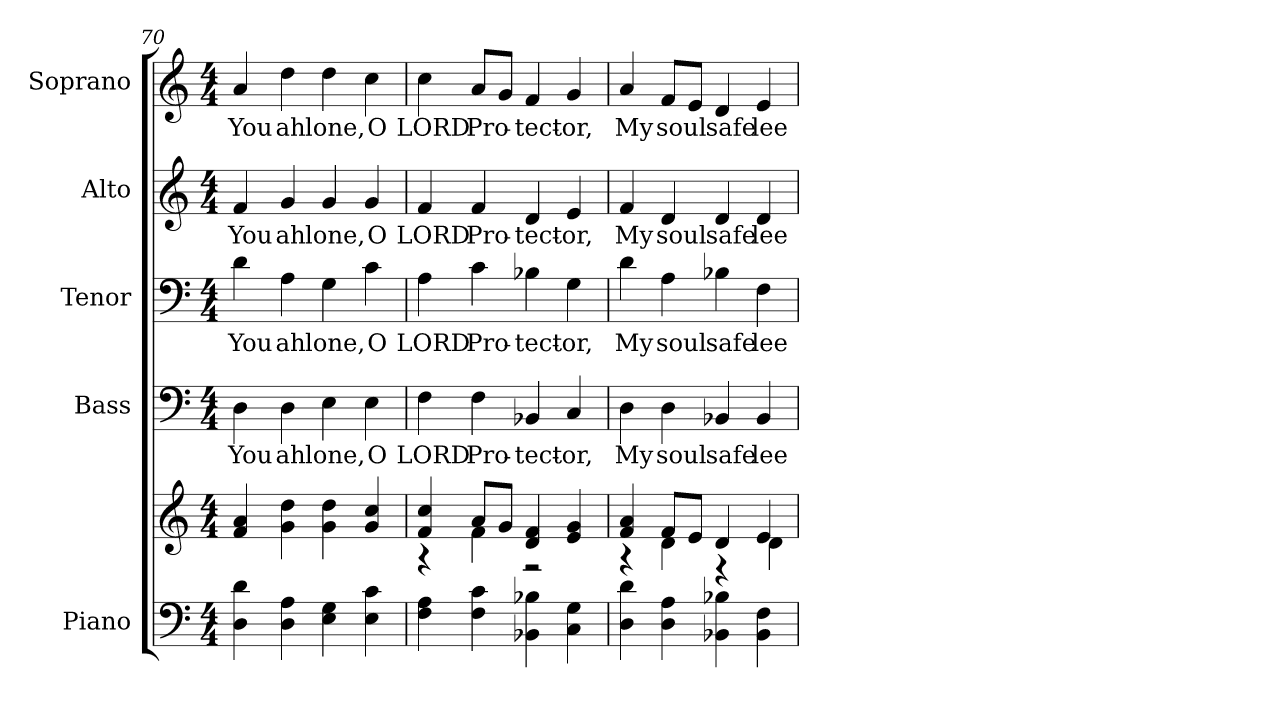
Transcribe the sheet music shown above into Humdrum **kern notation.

**kern	**kern	**kern	**text	**kern	**text	**kern	**text	**kern	**text
*part5	*part5	*part4	*part4	*part3	*part3	*part2	*part2	*part1	*part1
*staff6	*staff5	*staff4	*staff4	*staff3	*staff3	*staff2	*staff2	*staff1	*staff1
*I"Piano	*	*I"Bass	*	*I"Tenor	*	*I"Alto	*	*I"Soprano	*
*I'Pno.	*	*I'B.	*	*	*	*I'A.	*	*I'S.	*
*clefF4	*clefG2	*clefF4	*	*clefF4	*	*clefG2	*	*clefG2	*
*k[]	*k[]	*k[]	*	*k[]	*	*k[]	*	*k[]	*
*C:	*C:	*C:	*	*C:	*	*C:	*	*C:	*
*M4/4	*M4/4	*M4/4	*	*M4/4	*	*M4/4	*	*M4/4	*
=70	=70	=70	=70	=70	=70	=70	=70	=70	=70
!	!	!	!LO:LY:b:color=#000000	!	!	!	!	!	!
!	!	!	!	!	!LO:LY:b:color=#000000	!	!	!	!
!	!	!	!	!	!	!	!LO:LY:b:color=#000000	!	!
!	!	!	!	!	!	!	!	!	!LO:LY:b:color=#000000
4Di\ 4di	4fi/ 4ai	4Di\	You	4di\	You	4fi/	You	4ai/	You
!	!	!	!LO:LY:b:color=#000000	!	!	!	!	!	!
!	!	!	!	!	!LO:LY:b:color=#000000	!	!	!	!
!	!	!	!	!	!	!	!LO:LY:b:color=#000000	!	!
!	!	!	!	!	!	!	!	!	!LO:LY:b:color=#000000
4Di\ 4Ai	4gi\ 4ddi	4Di\	ah	4Ai\	ah	4gi/	ah	4ddi\	ah
!	!	!	!LO:LY:b:color=#000000	!	!	!	!	!	!
!	!	!	!	!	!LO:LY:b:color=#000000	!	!	!	!
!	!	!	!	!	!	!	!LO:LY:b:color=#000000	!	!
!	!	!	!	!	!	!	!	!	!LO:LY:b:color=#000000
4Ei\ 4Gi	4gi\ 4ddi	4Ei\	lone,	4Gi\	lone,	4gi/	lone,	4ddi\	lone,
!	!	!	!LO:LY:b:color=#000000	!	!	!	!	!	!
!	!	!	!	!	!LO:LY:b:color=#000000	!	!	!	!
!	!	!	!	!	!	!	!LO:LY:b:color=#000000	!	!
!	!	!	!	!	!	!	!	!	!LO:LY:b:color=#000000
4Ei\ 4ci	4gi/ 4cci	4Ei\	O	4ci\	O	4gi/	O	4cci\	O
=71	=71	=71	=71	=71	=71	=71	=71	=71	=71
*	*^	*	*	*	*	*	*	*	*
!	!	!	!	!LO:LY:b:color=#000000	!	!	!	!	!	!
!	!	!	!	!	!	!LO:LY:b:color=#000000	!	!	!	!
!	!	!	!	!	!	!	!	!LO:LY:b:color=#000000	!	!
!	!	!	!	!	!	!	!	!	!	!LO:LY:b:color=#000000
4Fi\ 4Ai	4fi/ 4cci	4r	4Fi\	LORD	4Ai\	LORD	4fi/	LORD	4cci\	LORD
!	!	!	!	!LO:LY:b:color=#000000	!	!	!	!	!	!
!	!	!	!	!	!	!LO:LY:b:color=#000000	!	!	!	!
!	!	!	!	!	!	!	!	!LO:LY:b:color=#000000	!	!
!	!	!	!	!	!	!	!	!	!	!LO:LY:b:color=#000000
4Fi\ 4ci	8ai/L	4fi\	4Fi\	Pro-	4ci\	Pro-	4fi/	Pro-	8ai/L	Pro-
.	8gi/J	.	.	.	.	.	.	.	8gi/J	.
!	!	!	!	!LO:LY:b:color=#000000	!	!	!	!	!	!
!	!	!	!	!	!	!LO:LY:b:color=#000000	!	!	!	!
!	!	!	!	!	!	!	!	!LO:LY:b:color=#000000	!	!
!	!	!	!	!	!	!	!	!	!	!LO:LY:b:color=#000000
4BB-Xi\ 4B-Xi	4di/ 4fi	2r	4BB-Xi/	-tect-	4B-Xi\	-tect-	4di/	-tect-	4fi/	-tect-
!	!	!	!	!LO:LY:b:color=#000000	!	!	!	!	!	!
!	!	!	!	!	!	!LO:LY:b:color=#000000	!	!	!	!
!	!	!	!	!	!	!	!	!LO:LY:b:color=#000000	!	!
!	!	!	!	!	!	!	!	!	!	!LO:LY:b:color=#000000
4Ci\ 4Gi	4ei/ 4gi	.	4Ci/	-or,	4Gi\	-or,	4ei/	-or,	4gi/	-or,
!!LO:PB:g=z
=72	=72	=72	=72	=72	=72	=72	=72	=72	=72	=72
!	!	!	!	!LO:LY:b:color=#000000	!	!	!	!	!	!
!	!	!	!	!	!	!LO:LY:b:color=#000000	!	!	!	!
!	!	!	!	!	!	!	!	!LO:LY:b:color=#000000	!	!
!	!	!	!	!	!	!	!	!	!	!LO:LY:b:color=#000000
4Di\ 4di	4fi/ 4ai	4r	4Di\	My	4di\	My	4fi/	My	4ai/	My
!	!	!	!	!LO:LY:b:color=#000000	!	!	!	!	!	!
!	!	!	!	!	!	!LO:LY:b:color=#000000	!	!	!	!
!	!	!	!	!	!	!	!	!LO:LY:b:color=#000000	!	!
!	!	!	!	!	!	!	!	!	!	!LO:LY:b:color=#000000
4Di\ 4Ai	8fi/L	4di\	4Di\	soul	4Ai\	soul	4di/	soul	8fi/L	soul
.	8ei/J	.	.	.	.	.	.	.	8ei/J	.
!	!	!	!	!LO:LY:b:color=#000000	!	!	!	!	!	!
!	!	!	!	!	!	!LO:LY:b:color=#000000	!	!	!	!
!	!	!	!	!	!	!	!	!LO:LY:b:color=#000000	!	!
!	!	!	!	!	!	!	!	!	!	!LO:LY:b:color=#000000
4BB-Xi\ 4B-Xi	4di/	4r	4BB-Xi/	safe	4B-Xi\	safe	4di/	safe	4di/	safe
!	!	!	!	!LO:LY:b:color=#000000	!	!	!	!	!	!
!	!	!	!	!	!	!LO:LY:b:color=#000000	!	!	!	!
!	!	!	!	!	!	!	!	!LO:LY:b:color=#000000	!	!
!	!	!	!	!	!	!	!	!	!	!LO:LY:b:color=#000000
4BB-i\ 4Fi	4ei/	4di\	4BB-i/	lee	4Fi\	lee	4di/	lee	4ei/	lee
*	*v	*v	*	*	*	*	*	*	*	*
=	=	=	=	=	=	=	=	=	=
*-	*-	*-	*-	*-	*-	*-	*-	*-	*-
